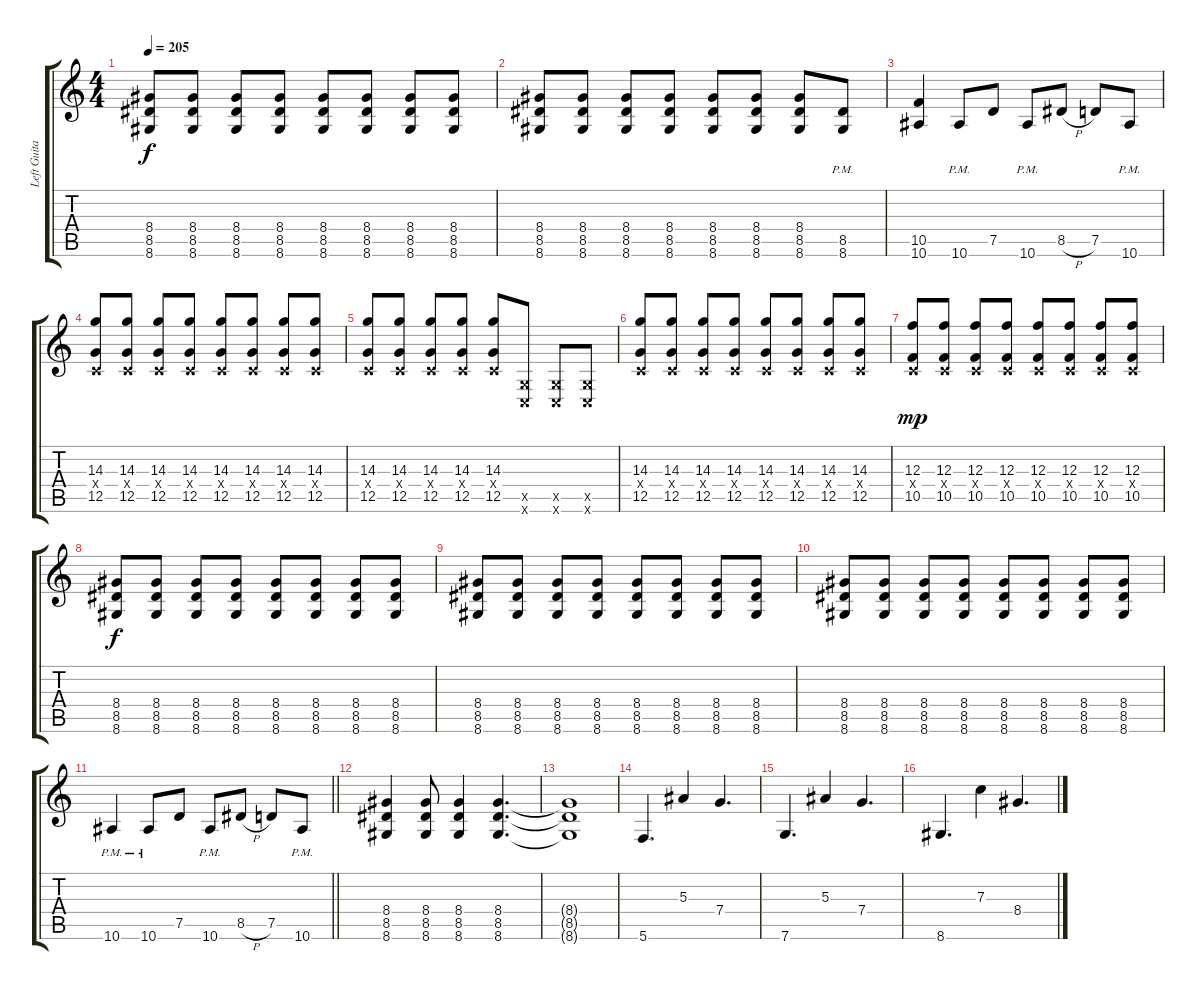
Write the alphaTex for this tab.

\track ("Left Guitar" "Left Guita") {instrument distortionguitar}
\staff {score tabs}
\tuning (D4 A3 F3 C3 G2 C2) {hide}
\ts (4 4)
\tempo 205
\clef g2
\ks c
(8.4 8.5 8.6).8{dy f} (8.4 8.5 8.6).8 (8.4 8.5 8.6).8 (8.4 8.5 8.6).8 (8.4 8.5 8.6).8 (8.4 8.5 8.6).8 (8.4 8.5 8.6).8 (8.4 8.5 8.6).8 |
(8.4 8.5 8.6).8 (8.4 8.5 8.6).8 (8.4 8.5 8.6).8 (8.4 8.5 8.6).8 (8.4 8.5 8.6).8 (8.4 8.5 8.6).8 (8.4 8.5 8.6).8 (8.5{pm} 8.6{pm}).8 |
(10.5 10.6).4 10.6{pm}.8 7.5.8 10.6{pm}.8 8.5{h}.8 7.5.8 10.6{pm}.8 |
(14.3 0.4{x} 12.5).8 (14.3 0.4{x} 12.5).8 (14.3 0.4{x} 12.5).8 (14.3 0.4{x} 12.5).8 (14.3 0.4{x} 12.5).8 (14.3 0.4{x} 12.5).8 (14.3 0.4{x} 12.5).8 (14.3 0.4{x} 12.5).8 |
(14.3 0.4{x} 12.5).8 (14.3 0.4{x} 12.5).8 (14.3 0.4{x} 12.5).8 (14.3 0.4{x} 12.5).8 (14.3 0.4{x} 12.5).8 (0.5{x} 0.6{x}).8 (0.5{x} 0.6{x}).8 (0.5{x} 0.6{x}).8 |
(14.3 0.4{x} 12.5).8 (14.3 0.4{x} 12.5).8 (14.3 0.4{x} 12.5).8 (14.3 0.4{x} 12.5).8 (14.3 0.4{x} 12.5).8 (14.3 0.4{x} 12.5).8 (14.3 0.4{x} 12.5).8 (14.3 0.4{x} 12.5).8 |
(12.3 0.4{x} 10.5).8{dy mp} (12.3 0.4{x} 10.5).8 (12.3 0.4{x} 10.5).8 (12.3 0.4{x} 10.5).8 (12.3 0.4{x} 10.5).8 (12.3 0.4{x} 10.5).8 (12.3 0.4{x} 10.5).8 (12.3 0.4{x} 10.5).8 |
(8.4 8.5 8.6).8{dy f} (8.4 8.5 8.6).8 (8.4 8.5 8.6).8 (8.4 8.5 8.6).8 (8.4 8.5 8.6).8 (8.4 8.5 8.6).8 (8.4 8.5 8.6).8 (8.4 8.5 8.6).8 |
(8.4 8.5 8.6).8 (8.4 8.5 8.6).8 (8.4 8.5 8.6).8 (8.4 8.5 8.6).8 (8.4 8.5 8.6).8 (8.4 8.5 8.6).8 (8.4 8.5 8.6).8 (8.4 8.5 8.6).8 |
(8.4 8.5 8.6).8 (8.4 8.5 8.6).8 (8.4 8.5 8.6).8 (8.4 8.5 8.6).8 (8.4 8.5 8.6).8 (8.4 8.5 8.6).8 (8.4 8.5 8.6).8 (8.4 8.5 8.6).8 |
\barLineRight lightlight
10.6{pm}.4 10.6{pm}.8 7.5.8 10.6{pm}.8 8.5{h}.8 7.5.8 10.6{pm}.8 |
(8.4 8.5 8.6).4 (8.4 8.5 8.6).8 (8.4 8.5 8.6).4 (8.4 8.5 8.6).4{d} |
(8.4{t} 8.5{t} 8.6{t}).1 |
5.6.4{d} 5.3.4 7.4.4{d} |
7.6.4{d} 5.3.4 7.4.4{d} |
8.6.4{d} 7.3.4 8.4.4{d}
